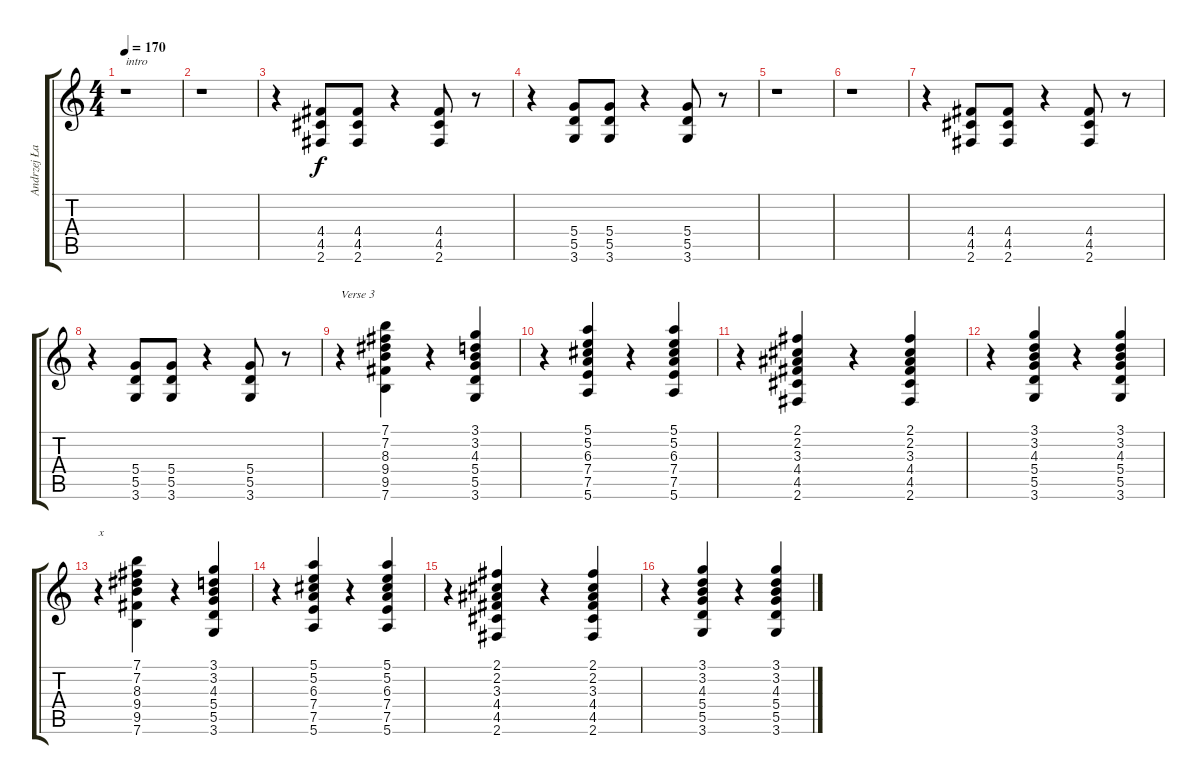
\track ("Andrzej Łabędzki" "Andrzej Ła") {instrument acousticguitarsteel}
\staff {score tabs}
\tuning (E4 B3 G3 D3 A2 E2) {hide}
\ts (4 4)
\tempo 170
\clef g2
\ks c
r.1{txt "intro" dy f} |
r.1 |
r.4 (4.4 4.5 2.6).8 (4.4 4.5 2.6).8 r.4 (4.4 4.5 2.6).8 r.8 |
r.4 (5.4 5.5 3.6).8 (5.4 5.5 3.6).8 r.4 (5.4 5.5 3.6).8 r.8 |
r.1 |
r.1 |
r.4 (4.4 4.5 2.6).8 (4.4 4.5 2.6).8 r.4 (4.4 4.5 2.6).8 r.8 |
r.4 (5.4 5.5 3.6).8 (5.4 5.5 3.6).8 r.4 (5.4 5.5 3.6).8 r.8 |
r.4{txt "Verse 3"} (7.1 7.2 8.3 9.4 9.5 7.6).4 r.4 (3.1 3.2 4.3 5.4 5.5 3.6).4 |
r.4 (5.1 5.2 6.3 7.4 7.5 5.6).4 r.4 (5.1 5.2 6.3 7.4 7.5 5.6).4 |
r.4 (2.1 2.2 3.3 4.4 4.5 2.6).4 r.4 (2.1 2.2 3.3 4.4 4.5 2.6).4 |
r.4 (3.1 3.2 4.3 5.4 5.5 3.6).4 r.4 (3.1 3.2 4.3 5.4 5.5 3.6).4 |
r.4{txt "x"} (7.1 7.2 8.3 9.4 9.5 7.6).4 r.4 (3.1 3.2 4.3 5.4 5.5 3.6).4 |
r.4 (5.1 5.2 6.3 7.4 7.5 5.6).4 r.4 (5.1 5.2 6.3 7.4 7.5 5.6).4 |
r.4 (2.1 2.2 3.3 4.4 4.5 2.6).4 r.4 (2.1 2.2 3.3 4.4 4.5 2.6).4 |
r.4 (3.1 3.2 4.3 5.4 5.5 3.6).4 r.4 (3.1 3.2 4.3 5.4 5.5 3.6).4
